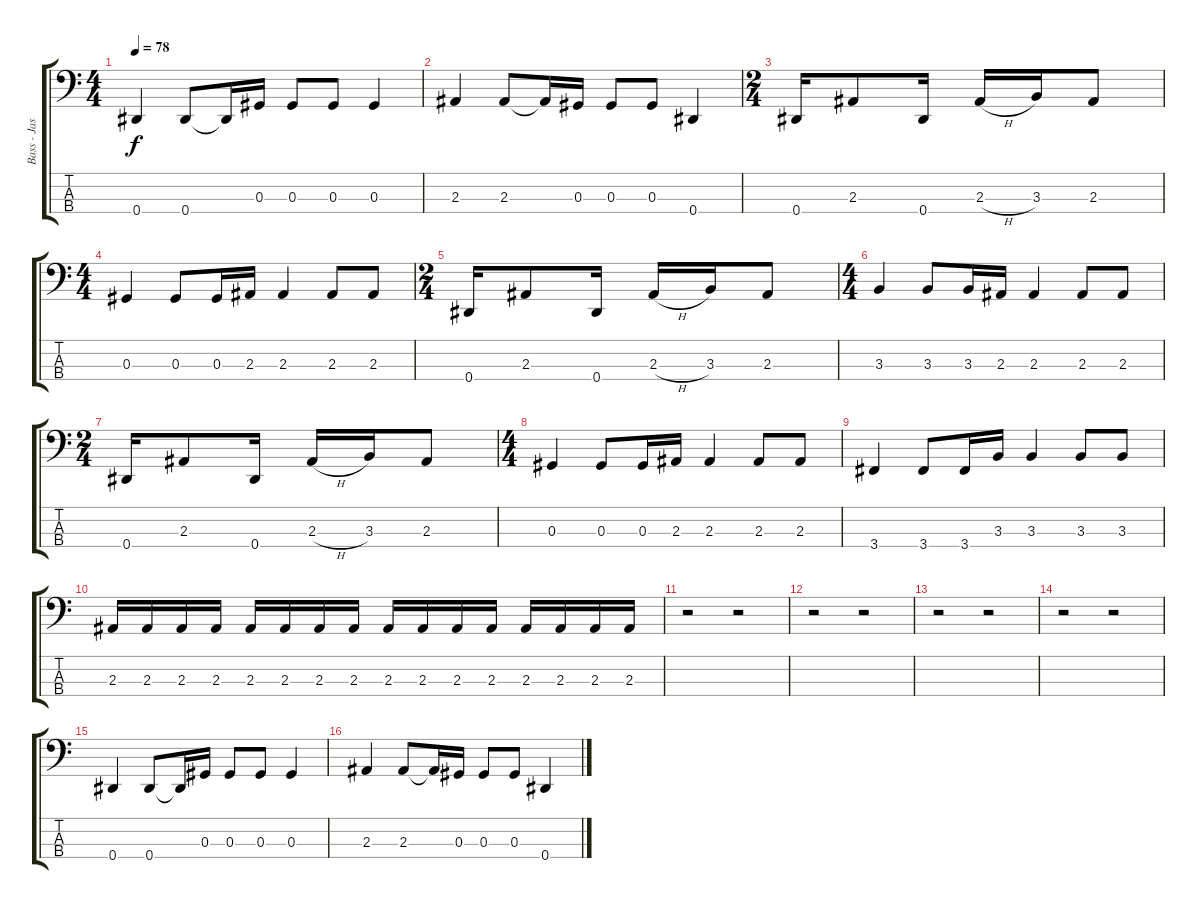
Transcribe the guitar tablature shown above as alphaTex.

\track ("Bass - Jason" "Bass - Jas") {instrument electricbasspick}
\staff {score tabs}
\tuning (Gb2 Db2 Ab1 Eb1) {hide}
\ts (4 4)
\tempo 78
\clef f4
\ks c
0.4.4{dy f} 0.4.8 0.4{t}.16 0.3.16 0.3.8 0.3.8 0.3.4 |
2.3.4 2.3.8 2.3{t}.16 0.3.16 0.3.8 0.3.8 0.4.4 |
\ts (2 4)
0.4.16 2.3.8 0.4.16 2.3{h}.16 3.3.16 2.3.8 |
\ts (4 4)
0.3.4 0.3.8 0.3.16 2.3.16 2.3.4 2.3.8 2.3.8 |
\ts (2 4)
0.4.16 2.3.8 0.4.16 2.3{h}.16 3.3.16 2.3.8 |
\ts (4 4)
3.3.4 3.3.8 3.3.16 2.3.16 2.3.4 2.3.8 2.3.8 |
\ts (2 4)
0.4.16 2.3.8 0.4.16 2.3{h}.16 3.3.16 2.3.8 |
\ts (4 4)
0.3.4 0.3.8 0.3.16 2.3.16 2.3.4 2.3.8 2.3.8 |
3.4.4 3.4.8 3.4.16 3.3.16 3.3.4 3.3.8 3.3.8 |
2.3.16 2.3.16 2.3.16 2.3.16 2.3.16 2.3.16 2.3.16 2.3.16 2.3.16 2.3.16 2.3.16 2.3.16 2.3.16 2.3.16 2.3.16 2.3.16 |
r.2 r.2 |
r.2 r.2 |
r.2 r.2 |
r.2 r.2 |
0.4.4 0.4.8 0.4{t}.16 0.3.16 0.3.8 0.3.8 0.3.4 |
2.3.4 2.3.8 2.3{t}.16 0.3.16 0.3.8 0.3.8 0.4.4
